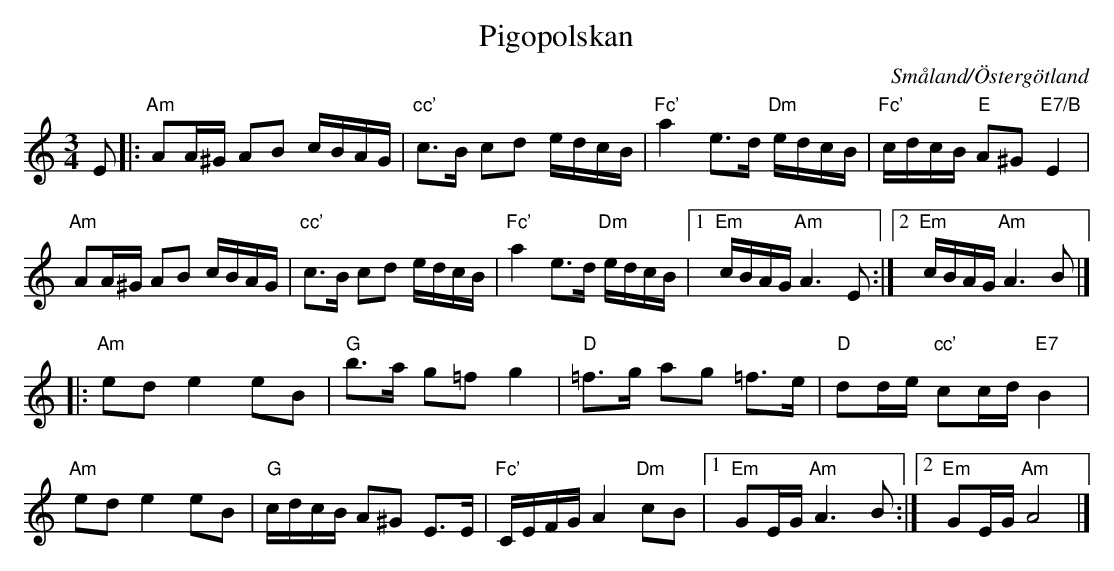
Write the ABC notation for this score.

X:1
T:Pigopolskan
O:Småland/Östergötland
M:3/4
L:1/8
K:Am
E|:"Am" AA/2^G/2 AB c/2B/2A/2G/2|"cc'" c3/2B/2 cd e/2d/2c/2B/2|"Fc'" a2 e3/2d/2 "Dm"e/2d/2c/2B/2 | "Fc'"c/2d/2c/2B/2 "E"A^G "E7/B"E2|
"Am" AA/2^G/2 AB c/2B/2A/2G/2|"cc'" c3/2B/2 cd e/2d/2c/2B/2|"Fc'" a2 e3/2d/2 "Dm"e/2d/2c/2B/2|[1 "Em" c/2B/2A/2G/2 "Am" A3 E:|[2 "Em" c/2B/2A/2G/2 "Am" A3 B|]
|:"Am" ed e2 eB|"G" b3/2a/2 g=f g2|"D" =f3/2g/2 ag =f3/2e/2|"D" dd/2e/2 "cc'" cc/2d/2 "E7" B2|
"Am" ed e2 eB|"G" c/2d/2c/2B/2 A^G E3/2E/2|"Fc'" C/2E/2F/2G/2 A2 "Dm"cB|[1 "Em" GE/2G/2 "Am" A3 B:|[2 "Em" GE/2G/2 "Am" A4|]
